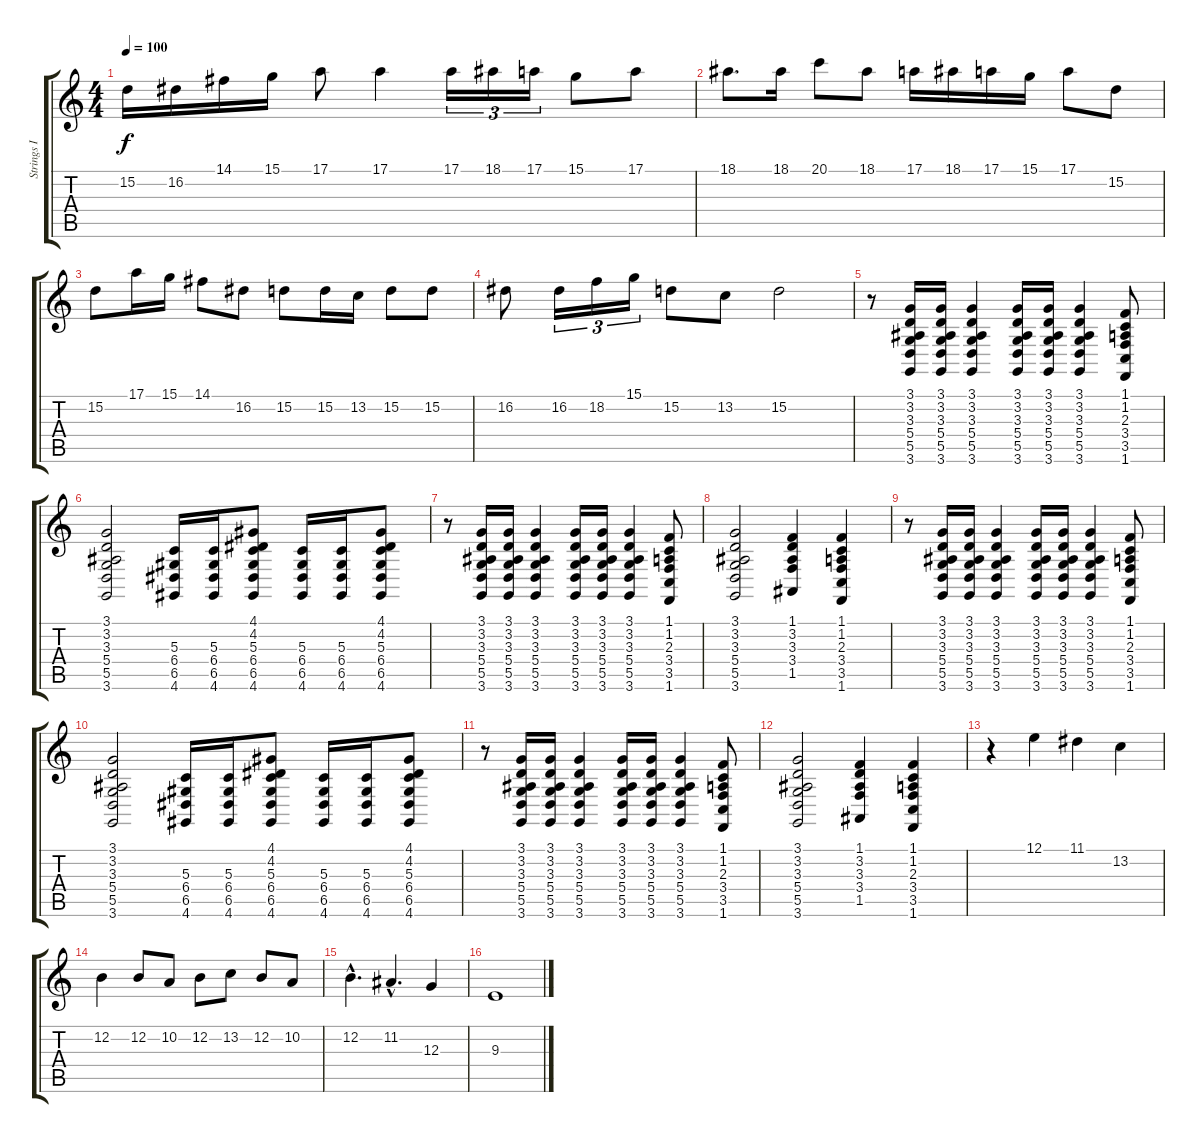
\track ("Strings I" "Strings I") {instrument stringensemble1}
\staff {score tabs}
\tuning (E4 B3 G3 D3 A2 E2) {hide}
\ts (4 4)
\tempo 100
\clef g2
\ks c
15.2.16{dy f volume 10} 16.2.16 14.1.16 15.1.16 17.1.8 17.1.4 17.1.16{tu (3 2)} 18.1.16{tu (3 2)} 17.1.16{tu (3 2)} 15.1.8 17.1.8 |
18.1.8{d} 18.1.16 20.1.8 18.1.8 17.1.16 18.1.16 17.1.16 15.1.16 17.1.8 15.2.8 |
15.2.8 17.1.16 15.1.16 14.1.8 16.2.8 15.2.8 15.2.16 13.2.16 15.2.8 15.2.8 |
16.2.8 16.2.16{tu (3 2)} 18.2.16{tu (3 2)} 15.1.16{tu (3 2)} 15.2.8 13.2.8 15.2.2 |
r.8 (3.1 3.2 3.3 5.4 5.5 3.6).16 (3.1 3.2 3.3 5.4 5.5 3.6).16 (3.1 3.2 3.3 5.4 5.5 3.6).4 (3.1 3.2 3.3 5.4 5.5 3.6).16 (3.1 3.2 3.3 5.4 5.5 3.6).16 (3.1 3.2 3.3 5.4 5.5 3.6).4 (1.1 1.2 2.3 3.4 3.5 1.6).8 |
(3.1 3.2 3.3 5.4 5.5 3.6).2 (5.3 6.4 6.5 4.6).16 (5.3 6.4 6.5 4.6).16 (4.1 4.2 5.3 6.4 6.5 4.6).8 (5.3 6.4 6.5 4.6).16 (5.3 6.4 6.5 4.6).16 (4.1 4.2 5.3 6.4 6.5 4.6).8 |
r.8 (3.1 3.2 3.3 5.4 5.5 3.6).16 (3.1 3.2 3.3 5.4 5.5 3.6).16 (3.1 3.2 3.3 5.4 5.5 3.6).4 (3.1 3.2 3.3 5.4 5.5 3.6).16 (3.1 3.2 3.3 5.4 5.5 3.6).16 (3.1 3.2 3.3 5.4 5.5 3.6).4 (1.1 1.2 2.3 3.4 3.5 1.6).8 |
(3.1 3.2 3.3 5.4 5.5 3.6).2 (1.1 3.2 3.3 3.4 1.5).4 (1.1 1.2 2.3 3.4 3.5 1.6).4 |
r.8 (3.1 3.2 3.3 5.4 5.5 3.6).16 (3.1 3.2 3.3 5.4 5.5 3.6).16 (3.1 3.2 3.3 5.4 5.5 3.6).4 (3.1 3.2 3.3 5.4 5.5 3.6).16 (3.1 3.2 3.3 5.4 5.5 3.6).16 (3.1 3.2 3.3 5.4 5.5 3.6).4 (1.1 1.2 2.3 3.4 3.5 1.6).8 |
(3.1 3.2 3.3 5.4 5.5 3.6).2 (5.3 6.4 6.5 4.6).16 (5.3 6.4 6.5 4.6).16 (4.1 4.2 5.3 6.4 6.5 4.6).8 (5.3 6.4 6.5 4.6).16 (5.3 6.4 6.5 4.6).16 (4.1 4.2 5.3 6.4 6.5 4.6).8 |
r.8 (3.1 3.2 3.3 5.4 5.5 3.6).16 (3.1 3.2 3.3 5.4 5.5 3.6).16 (3.1 3.2 3.3 5.4 5.5 3.6).4 (3.1 3.2 3.3 5.4 5.5 3.6).16 (3.1 3.2 3.3 5.4 5.5 3.6).16 (3.1 3.2 3.3 5.4 5.5 3.6).4 (1.1 1.2 2.3 3.4 3.5 1.6).8 |
(3.1 3.2 3.3 5.4 5.5 3.6).2 (1.1 3.2 3.3 3.4 1.5).4 (1.1 1.2 2.3 3.4 3.5 1.6).4 |
r.4 12.1.4 11.1.4 13.2.4 |
12.2.4 12.2.8 10.2.8 12.2.8 13.2.8 12.2.8 10.2.8 |
12.2{hac}.4{d} 11.2{hac}.4{d} 12.3.4 |
9.3.1
